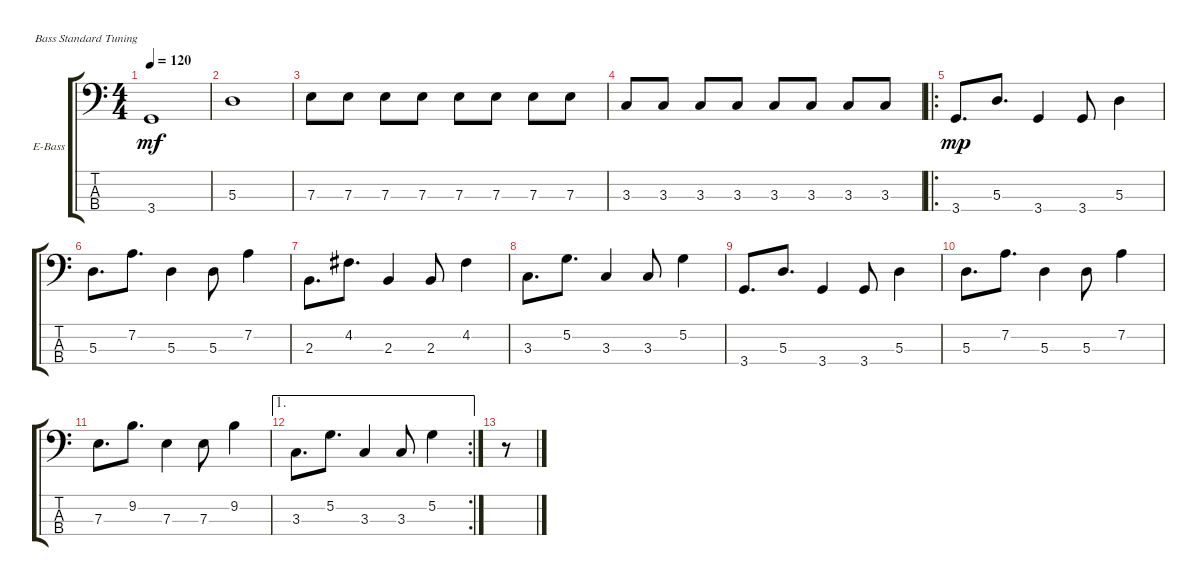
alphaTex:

\defaultSystemsLayout 4
\bracketExtendMode groupsimilarinstruments
\firstSystemTrackNameOrientation horizontal
\otherSystemsTrackNameOrientation horizontal
\track ("Electric Bass" "E-Bass") {instrument electricbassfinger}
\staff {score tabs}
\tuning (G2 D2 A1 E1)
\ts (4 4)
\tempo 120
\clef f4
\ks c
3.4.1{dy mf} |
5.3.1 |
7.3.8 7.3.8 7.3.8 7.3.8 7.3.8 7.3.8 7.3.8 7.3.8 |
3.3.8 3.3.8 3.3.8 3.3.8 3.3.8 3.3.8 3.3.8 3.3.8 |
\ro
3.4.8{d dy mp} 5.3.8{d} 3.4.4 3.4.8 5.3.4 |
5.3.8{d} 7.2.8{d} 5.3.4 5.3.8 7.2.4 |
2.3.8{d} 4.2.8{d} 2.3.4 2.3.8 4.2.4 |
3.3.8{d} 5.2.8{d} 3.3.4 3.3.8 5.2.4 |
3.4.8{d} 5.3.8{d} 3.4.4 3.4.8 5.3.4 |
5.3.8{d} 7.2.8{d} 5.3.4 5.3.8 7.2.4 |
7.3.8{d} 9.2.8{d} 7.3.4 7.3.8 9.2.4 |
\ae 1
\rc 2
3.3.8{d} 5.2.8{d} 3.3.4 3.3.8 5.2.4 |
r.8
